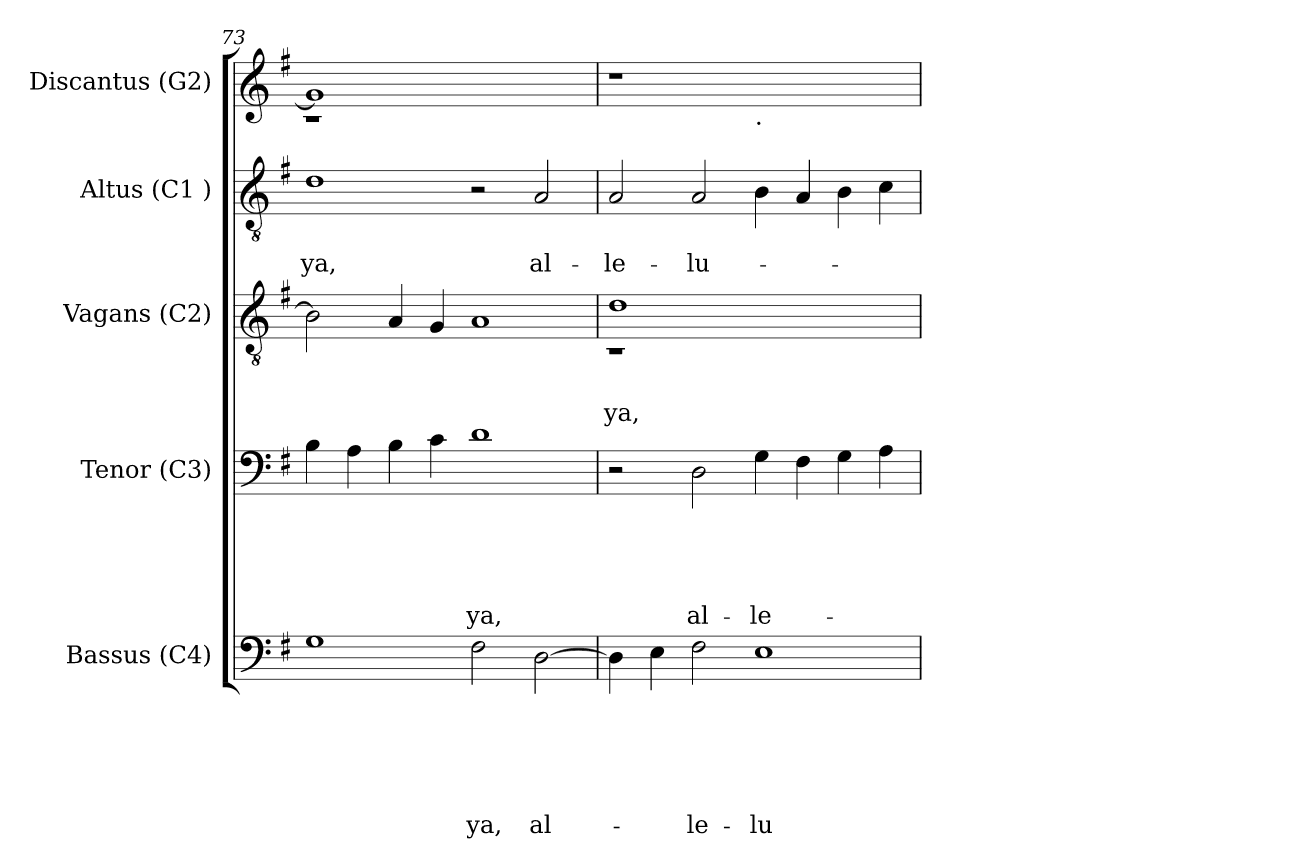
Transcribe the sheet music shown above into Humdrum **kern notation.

**kern	**text	**text	**text	**text	**text	**text	**kern	**text	**text	**text	**text	**text	**kern	**text	**text	**text	**kern	**text	**text	**kern	**text
*part5	*part5	*part5	*part5	*part5	*part5	*part5	*part4	*part4	*part4	*part4	*part4	*part4	*part3	*part3	*part3	*part3	*part2	*part2	*part2	*part1	*part1
*staff5	*staff5	*staff5	*staff5	*staff5	*staff5	*staff5	*staff4	*staff4	*staff4	*staff4	*staff4	*staff4	*staff3	*staff3	*staff3	*staff3	*staff2	*staff2	*staff2	*staff1	*staff1
*I"Bassus (C4)	*	*	*	*	*	*	*I"Tenor (C3)	*	*	*	*	*	*I"Vagans (C2)	*	*	*	*I"Altus (C1 )	*	*	*I"Discantus (G2)	*
*I'B.	*	*	*	*	*	*	*I'T.	*	*	*	*	*	*I'V.	*	*	*	*I'A.	*	*	*I'D.	*
*clefF4	*	*	*	*	*	*	*clefF4	*	*	*	*	*	*clefGv2	*	*	*	*clefGv2	*	*	*clefG2	*
*k[f#]	*	*	*	*	*	*	*k[f#]	*	*	*	*	*	*k[f#]	*	*	*	*k[f#]	*	*	*k[f#]	*
*G:	*	*	*	*	*	*	*G:	*	*	*	*	*	*G:	*	*	*	*G:	*	*	*G:	*
=73	=73	=73	=73	=73	=73	=73	=73	=73	=73	=73	=73	=73	=73	=73	=73	=73	=73	=73	=73	=73	=73
*	*	*	*	*	*	*	*	*	*	*	*	*	*	*	*	*	*	*	*	*^	*
!	!	!	!	!	!	!	!	!	!	!	!	!	!	!	!	!	!	!	!LO:LY:b	!	!LO:N:vis=1	!
1G	.	.	.	.	.	.	4B\	.	.	.	.	.	2B\]	.	.	.	1d	.	-ya,	1g]	0rc	.
.	.	.	.	.	.	.	4A\	.	.	.	.	.	.	.	.	.	.	.	.	.	.	.
.	.	.	.	.	.	.	4B\	.	.	.	.	.	4A/	.	.	.	.	.	.	.	.	.
.	.	.	.	.	.	.	4c\	.	.	.	.	.	4G/	.	.	.	.	.	.	.	.	.
!	!	!	!	!	!	!LO:LY:b	!	!	!	!	!	!LO:LY:b	!	!	!	!	!	!	!	!	!	!
2F#\	.	.	.	.	.	-ya,	1d	.	.	.	.	-ya,	1A	.	.	.	2r	.	.	1ryy	.	.
!	!	!	!	!	!	!LO:LY:b	!	!	!	!	!	!	!	!	!	!	!	!	!LO:LY:b	!	!	!
[>2D\	.	.	.	.	.	al-	.	.	.	.	.	.	.	.	.	.	2A/	.	al-	.	.	.
*	*	*	*	*	*	*	*	*	*	*	*	*	*	*	*	*	*	*	*	*v	*v	*
=74	=74	=74	=74	=74	=74	=74	=74	=74	=74	=74	=74	=74	=74	=74	=74	=74	=74	=74	=74	=74	=74
*	*	*	*	*	*	*	*	*	*	*	*	*	*^	*	*	*	*	*	*	*	*
!	!	!	!	!	!	!	!	!	!	!	!	!	!	!LO:N:vis=1	!	!	!LO:LY:b	!	!	!LO:LY:b	!	!
4D\]	.	.	.	.	.	.	2r	.	.	.	.	.	1d	0rC	.	.	-ya,	2A/	.	-le-	1r	.
4E\	.	.	.	.	.	.	.	.	.	.	.	.	.	.	.	.	.	.	.	.	.	.
!	!	!	!	!	!	!LO:LY:b	!	!	!	!	!	!LO:LY:b	!	!	!	!	!	!	!	!LO:LY:b	!	!
2F#\	.	.	.	.	.	-le-	2D\	.	.	.	.	al-	.	.	.	.	.	2A/	.	-lu-	.	.
!	!	!	!	!	!	!	!	!	!	!	!	!	!	!	!	!	!	!	!	!	!LO:TX:b:t=.	!
!	!	!	!	!	!	!LO:LY:b	!	!	!	!	!	!LO:LY:b	!	!	!	!	!	!	!	!	!	!
1E	.	.	.	.	.	-lu-	4G\	.	.	.	.	-le-	1ryy	.	.	.	.	4B\	.	.	1ryy	.
.	.	.	.	.	.	.	4F#\	.	.	.	.	.	.	.	.	.	.	4A/	.	.	.	.
.	.	.	.	.	.	.	4G\	.	.	.	.	.	.	.	.	.	.	4B\	.	.	.	.
.	.	.	.	.	.	.	4A\	.	.	.	.	.	.	.	.	.	.	4c\	.	.	.	.
*	*	*	*	*	*	*	*	*	*	*	*	*	*v	*v	*	*	*	*	*	*	*	*
=	=	=	=	=	=	=	=	=	=	=	=	=	=	=	=	=	=	=	=	=	=
*-	*-	*-	*-	*-	*-	*-	*-	*-	*-	*-	*-	*-	*-	*-	*-	*-	*-	*-	*-	*-	*-
